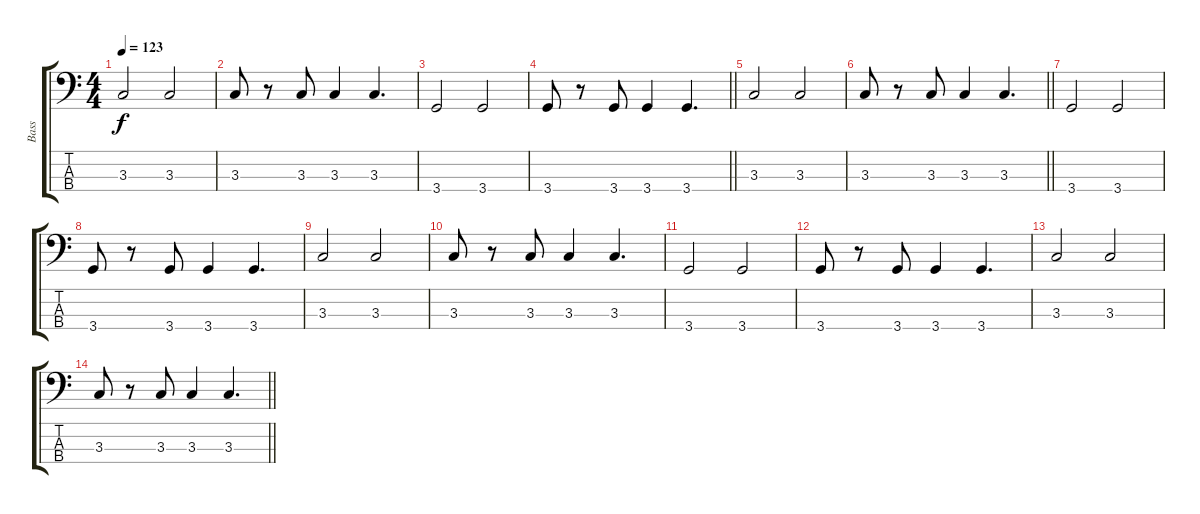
\track ("Bass" "Bass") {instrument electricbassfinger}
\staff {score tabs}
\tuning (G2 D2 A1 E1) {hide}
\ts (4 4)
\tempo 123
\clef f4
\ks c
3.3.2{dy f} 3.3.2 |
3.3.8 r.8 3.3.8 3.3.4 3.3.4{d} |
3.4.2 3.4.2 |
\barLineRight lightlight
3.4.8 r.8 3.4.8 3.4.4 3.4.4{d} |
\section ("" "")
3.3.2 3.3.2 |
\barLineRight lightlight
3.3.8 r.8 3.3.8 3.3.4 3.3.4{d} |
3.4.2 3.4.2 |
3.4.8 r.8 3.4.8 3.4.4 3.4.4{d} |
3.3.2 3.3.2 |
3.3.8 r.8 3.3.8 3.3.4 3.3.4{d} |
3.4.2 3.4.2 |
3.4.8 r.8 3.4.8 3.4.4 3.4.4{d} |
3.3.2 3.3.2 |
\barLineRight lightlight
3.3.8 r.8 3.3.8 3.3.4 3.3.4{d}
